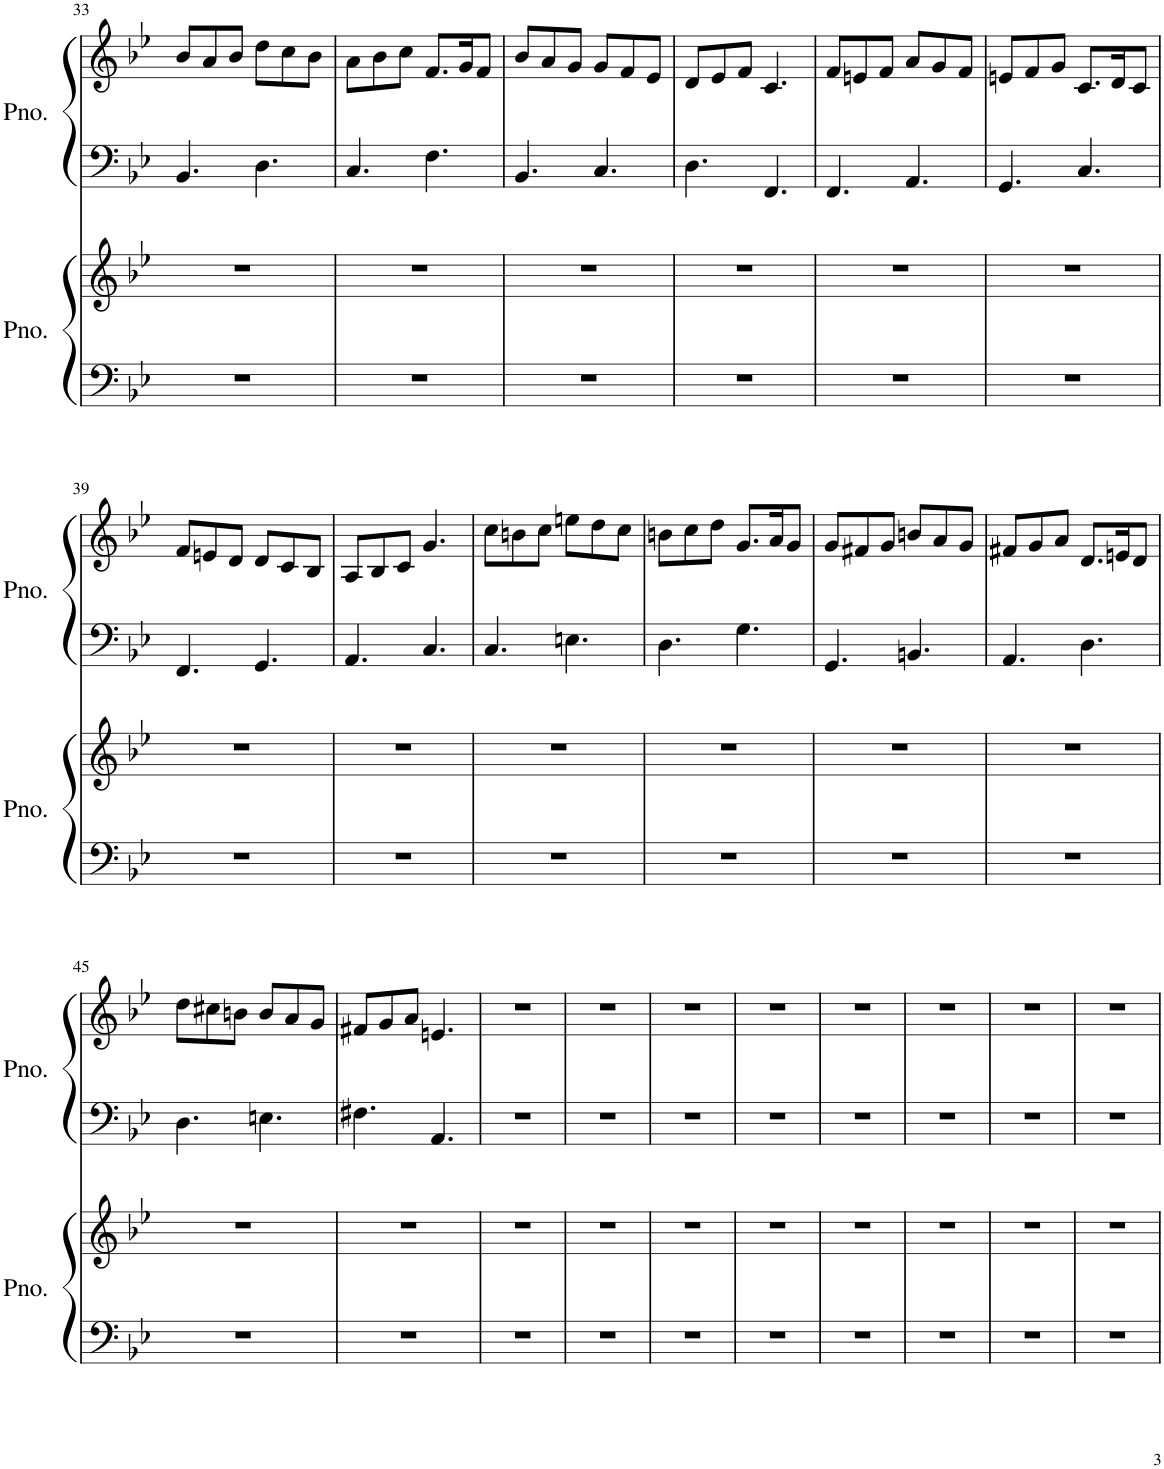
**kern	**kern	**kern	**kern
*part2	*part2	*part1	*part1
*staff4	*staff3	*staff2	*staff1
*I"Piano	*	*I"Piano	*
*I'Pno.	*	*I'Pno.	*
!!LO:PB:g=z
*clefF4	*clefG2	*clefF4	*clefG2
*k[b-e-]	*k[b-e-]	*k[b-e-]	*k[b-e-]
*M6/8	*M6/8	*M6/8	*M6/8
=33	=33	=33	=33
2.r	2.r	4.BB-/	8b-/L
.	.	.	8a/
.	.	.	8b-/J
.	.	4.D\	8dd\L
.	.	.	8cc\
.	.	.	8b-\J
=34	=34	=34	=34
2.r	2.r	4.C/	8a\L
.	.	.	8b-\
.	.	.	8cc\J
.	.	4.F\	8.f/L
.	.	.	16g/K
.	.	.	8f/J
=35	=35	=35	=35
2.r	2.r	4.BB-/	8b-/L
.	.	.	8a/
.	.	.	8g/J
.	.	4.C/	8g/L
.	.	.	8f/
.	.	.	8e-/J
=36	=36	=36	=36
2.r	2.r	4.D\	8d/L
.	.	.	8e-/
.	.	.	8f/J
.	.	4.FF/	4.c/
=37	=37	=37	=37
2.r	2.r	4.FF/	8f/L
.	.	.	8en/
.	.	.	8f/J
.	.	4.AA/	8a/L
.	.	.	8g/
.	.	.	8f/J
=38	=38	=38	=38
2.r	2.r	4.GG/	8en/L
.	.	.	8f/
.	.	.	8g/J
.	.	4.C/	8.c/L
.	.	.	16d/K
.	.	.	8c/J
!!LO:LB:g=z
=39	=39	=39	=39
2.r	2.r	4.FF/	8f/L
.	.	.	8en/
.	.	.	8d/J
.	.	4.GG/	8d/L
.	.	.	8c/
.	.	.	8B-/J
=40	=40	=40	=40
2.r	2.r	4.AA/	8A/L
.	.	.	8B-/
.	.	.	8c/J
.	.	4.C/	4.g/
=41	=41	=41	=41
2.r	2.r	4.C/	8cc\L
.	.	.	8bn\
.	.	.	8cc\J
.	.	4.En\	8een\L
.	.	.	8dd\
.	.	.	8cc\J
=42	=42	=42	=42
2.r	2.r	4.D\	8bn\L
.	.	.	8cc\
.	.	.	8dd\J
.	.	4.G\	8.g/L
.	.	.	16a/K
.	.	.	8g/J
=43	=43	=43	=43
2.r	2.r	4.GG/	8g/L
.	.	.	8f#X/
.	.	.	8g/J
.	.	4.BBn/	8bn/L
.	.	.	8a/
.	.	.	8g/J
=44	=44	=44	=44
2.r	2.r	4.AA/	8f#X/L
.	.	.	8g/
.	.	.	8a/J
.	.	4.D\	8.d/L
.	.	.	16en/K
.	.	.	8d/J
!!LO:LB:g=z
=45	=45	=45	=45
2.r	2.r	4.D\	8dd\L
.	.	.	8cc#X\
.	.	.	8bn\J
.	.	4.En\	8b/L
.	.	.	8a/
.	.	.	8g/J
=46	=46	=46	=46
2.r	2.r	4.F#X\	8f#X/L
.	.	.	8g/
.	.	.	8a/J
.	.	4.AA/	4.en/
=47	=47	=47	=47
2.r	2.r	2.r	2.r
=48	=48	=48	=48
2.r	2.r	2.r	2.r
=49	=49	=49	=49
2.r	2.r	2.r	2.r
=50	=50	=50	=50
2.r	2.r	2.r	2.r
=51	=51	=51	=51
2.r	2.r	2.r	2.r
=52	=52	=52	=52
2.r	2.r	2.r	2.r
=53	=53	=53	=53
2.r	2.r	2.r	2.r
=54	=54	=54	=54
2.r	2.r	2.r	2.r
=	=	=	=
*-	*-	*-	*-
